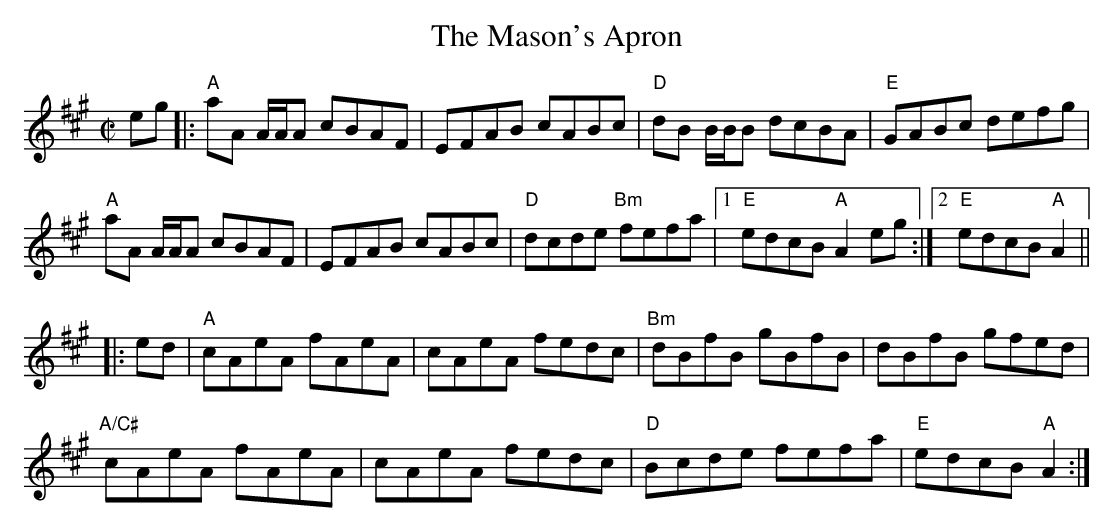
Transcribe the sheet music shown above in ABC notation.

X:1
T:The Mason's Apron
M:C|
L:1/8
K:A
eg|:"A"aA A/A/A cBAF|EFAB cABc|"D"dB B/B/B dcBA|"E"GABc defg|
"A"aA A/A/A cBAF|EFAB cABc|"D"dcde "Bm"fefa|1 "E"edcB "A"A2 eg:|2 "E"edcB "A"A2 ||
|:ed|"A"cAeA fAeA|cAeA fedc|"Bm"dBfB gBfB|dBfB gfed|
"A/C#"cAeA fAeA|cAeA fedc|"D"Bcde fefa|"E"edcB "A"A2 :|
